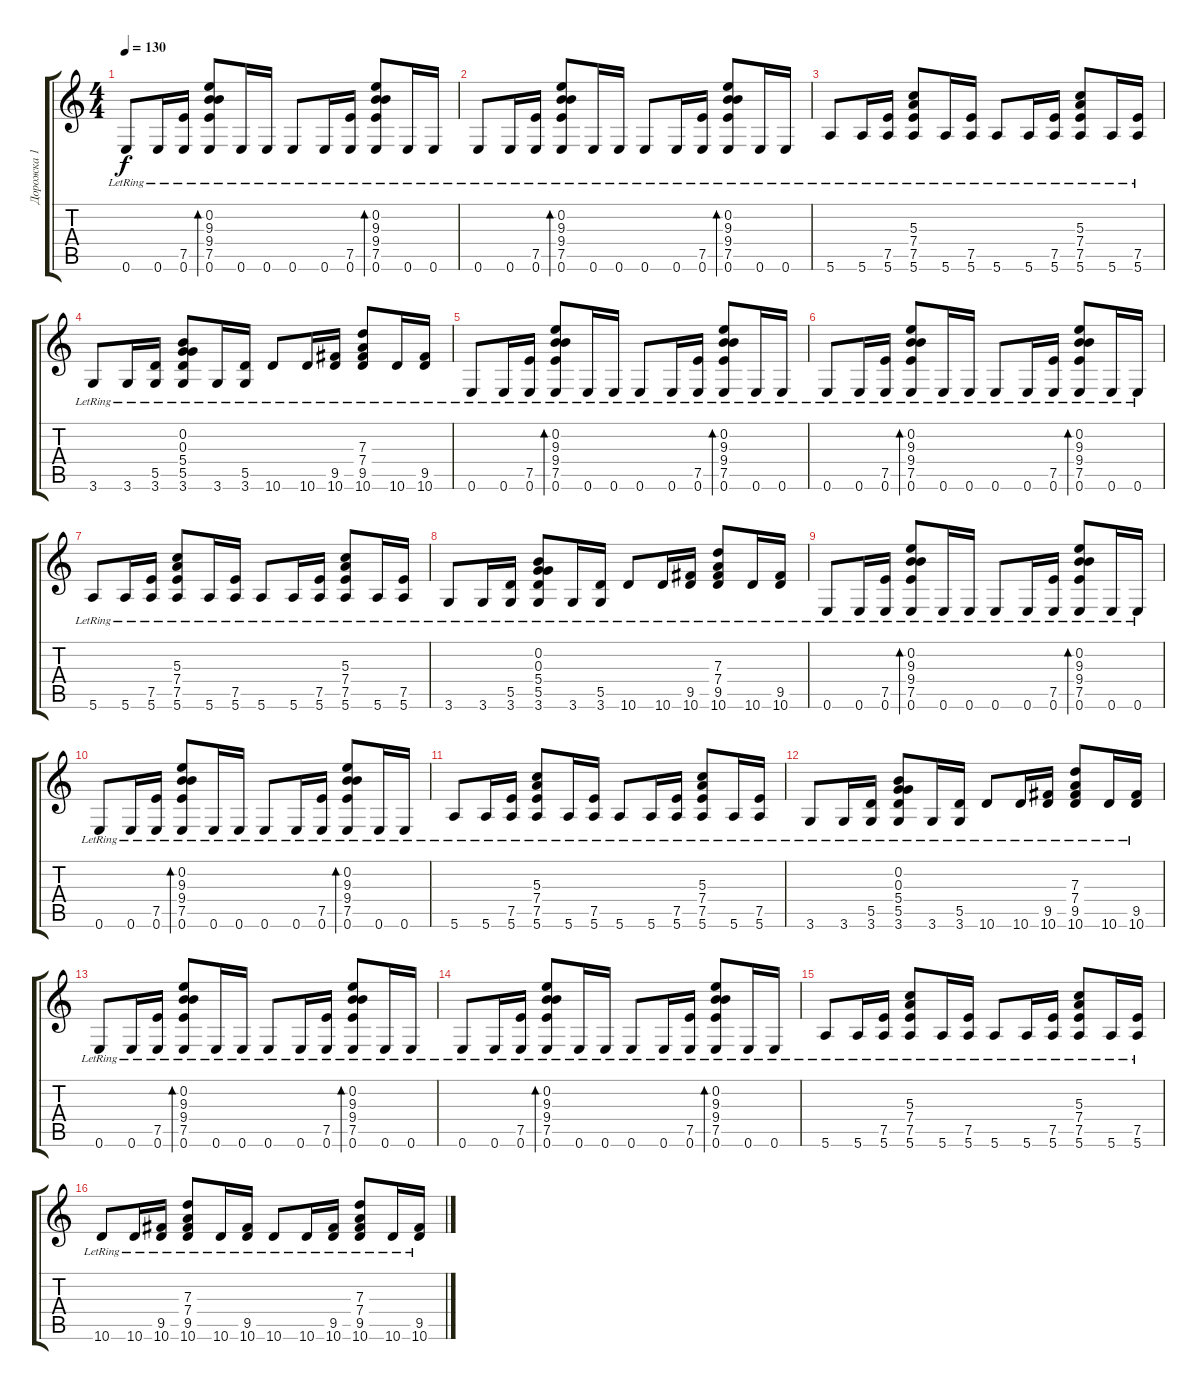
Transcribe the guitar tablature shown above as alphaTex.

\track ("Дорожка 1" "Дорожка 1") {instrument electricguitarmuted}
\staff {score tabs}
\tuning (E4 B3 G3 D3 A2 E2) {hide}
\ts (4 4)
\tempo 130
\clef g2
\ks c
0.6{lr}.8{dy f} 0.6{lr}.16 (7.5 0.6{lr}).16 (0.2 9.3{lr} 9.4{lr} 7.5 0.6{lr}).8{bd 60} 0.6{lr}.16 0.6{lr}.16 0.6{lr}.8 0.6{lr}.16 (7.5 0.6{lr}).16 (0.2 9.3{lr} 9.4{lr} 7.5 0.6{lr}).8{bd 60} 0.6{lr}.16 0.6{lr}.16 |
0.6{lr}.8 0.6{lr}.16 (7.5 0.6{lr}).16 (0.2 9.3{lr} 9.4{lr} 7.5 0.6{lr}).8{bd 60} 0.6{lr}.16 0.6{lr}.16 0.6{lr}.8 0.6{lr}.16 (7.5 0.6{lr}).16 (0.2 9.3{lr} 9.4{lr} 7.5 0.6{lr}).8{bd 60} 0.6{lr}.16 0.6{lr}.16 |
5.6{lr}.8 5.6{lr}.16 (7.5{lr} 5.6{lr}).16 (5.3{lr} 7.4{lr} 7.5{lr} 5.6{lr}).8 5.6{lr}.16 (7.5{lr} 5.6{lr}).16 5.6{lr}.8 5.6{lr}.16 (7.5{lr} 5.6{lr}).16 (5.3{lr} 7.4{lr} 7.5{lr} 5.6{lr}).8 5.6{lr}.16 (7.5{lr} 5.6{lr}).16 |
3.6{lr}.8 3.6{lr}.16 (5.5{lr} 3.6{lr}).16 (0.2{lr} 0.3{lr} 5.4{lr} 5.5{lr} 3.6{lr}).8 3.6{lr}.16 (5.5{lr} 3.6{lr}).16 10.6{lr}.8 10.6{lr}.16 (9.5{lr} 10.6{lr}).16 (7.3{lr} 7.4{lr} 9.5{lr} 10.6{lr}).8 10.6{lr}.16 (9.5{lr} 10.6{lr}).16 |
0.6{lr}.8 0.6{lr}.16 (7.5 0.6{lr}).16 (0.2 9.3{lr} 9.4{lr} 7.5 0.6{lr}).8{bd 60} 0.6{lr}.16 0.6{lr}.16 0.6{lr}.8 0.6{lr}.16 (7.5 0.6{lr}).16 (0.2 9.3{lr} 9.4{lr} 7.5 0.6{lr}).8{bd 60} 0.6{lr}.16 0.6{lr}.16 |
0.6{lr}.8 0.6{lr}.16 (7.5 0.6{lr}).16 (0.2 9.3{lr} 9.4{lr} 7.5 0.6{lr}).8{bd 60} 0.6{lr}.16 0.6{lr}.16 0.6{lr}.8 0.6{lr}.16 (7.5 0.6{lr}).16 (0.2 9.3{lr} 9.4{lr} 7.5 0.6{lr}).8{bd 60} 0.6{lr}.16 0.6{lr}.16 |
5.6{lr}.8 5.6{lr}.16 (7.5{lr} 5.6{lr}).16 (5.3{lr} 7.4{lr} 7.5{lr} 5.6{lr}).8 5.6{lr}.16 (7.5{lr} 5.6{lr}).16 5.6{lr}.8 5.6{lr}.16 (7.5{lr} 5.6{lr}).16 (5.3{lr} 7.4{lr} 7.5{lr} 5.6{lr}).8 5.6{lr}.16 (7.5{lr} 5.6{lr}).16 |
3.6{lr}.8 3.6{lr}.16 (5.5{lr} 3.6{lr}).16 (0.2{lr} 0.3{lr} 5.4{lr} 5.5{lr} 3.6{lr}).8 3.6{lr}.16 (5.5{lr} 3.6{lr}).16 10.6{lr}.8 10.6{lr}.16 (9.5{lr} 10.6{lr}).16 (7.3{lr} 7.4{lr} 9.5{lr} 10.6{lr}).8 10.6{lr}.16 (9.5{lr} 10.6{lr}).16 |
0.6{lr}.8 0.6{lr}.16 (7.5 0.6{lr}).16 (0.2 9.3{lr} 9.4{lr} 7.5 0.6{lr}).8{bd 60} 0.6{lr}.16 0.6{lr}.16 0.6{lr}.8 0.6{lr}.16 (7.5 0.6{lr}).16 (0.2 9.3{lr} 9.4{lr} 7.5 0.6{lr}).8{bd 60} 0.6{lr}.16 0.6{lr}.16 |
0.6{lr}.8 0.6{lr}.16 (7.5 0.6{lr}).16 (0.2 9.3{lr} 9.4{lr} 7.5 0.6{lr}).8{bd 60} 0.6{lr}.16 0.6{lr}.16 0.6{lr}.8 0.6{lr}.16 (7.5 0.6{lr}).16 (0.2 9.3{lr} 9.4{lr} 7.5 0.6{lr}).8{bd 60} 0.6{lr}.16 0.6{lr}.16 |
5.6{lr}.8 5.6{lr}.16 (7.5{lr} 5.6{lr}).16 (5.3{lr} 7.4{lr} 7.5{lr} 5.6{lr}).8 5.6{lr}.16 (7.5{lr} 5.6{lr}).16 5.6{lr}.8 5.6{lr}.16 (7.5{lr} 5.6{lr}).16 (5.3{lr} 7.4{lr} 7.5{lr} 5.6{lr}).8 5.6{lr}.16 (7.5{lr} 5.6{lr}).16 |
3.6{lr}.8 3.6{lr}.16 (5.5{lr} 3.6{lr}).16 (0.2{lr} 0.3{lr} 5.4{lr} 5.5{lr} 3.6{lr}).8 3.6{lr}.16 (5.5{lr} 3.6{lr}).16 10.6{lr}.8 10.6{lr}.16 (9.5{lr} 10.6{lr}).16 (7.3{lr} 7.4{lr} 9.5{lr} 10.6{lr}).8 10.6{lr}.16 (9.5{lr} 10.6{lr}).16 |
0.6{lr}.8 0.6{lr}.16 (7.5 0.6{lr}).16 (0.2 9.3{lr} 9.4{lr} 7.5 0.6{lr}).8{bd 60} 0.6{lr}.16 0.6{lr}.16 0.6{lr}.8 0.6{lr}.16 (7.5 0.6{lr}).16 (0.2 9.3{lr} 9.4{lr} 7.5 0.6{lr}).8{bd 60} 0.6{lr}.16 0.6{lr}.16 |
0.6{lr}.8 0.6{lr}.16 (7.5 0.6{lr}).16 (0.2 9.3{lr} 9.4{lr} 7.5 0.6{lr}).8{bd 60} 0.6{lr}.16 0.6{lr}.16 0.6{lr}.8 0.6{lr}.16 (7.5 0.6{lr}).16 (0.2 9.3{lr} 9.4{lr} 7.5 0.6{lr}).8{bd 60} 0.6{lr}.16 0.6{lr}.16 |
5.6{lr}.8 5.6{lr}.16 (7.5{lr} 5.6{lr}).16 (5.3{lr} 7.4{lr} 7.5{lr} 5.6{lr}).8 5.6{lr}.16 (7.5{lr} 5.6{lr}).16 5.6{lr}.8 5.6{lr}.16 (7.5{lr} 5.6{lr}).16 (5.3{lr} 7.4{lr} 7.5{lr} 5.6{lr}).8 5.6{lr}.16 (7.5{lr} 5.6{lr}).16 |
10.6{lr}.8 10.6{lr}.16 (9.5{lr} 10.6{lr}).16 (7.3{lr} 7.4{lr} 9.5{lr} 10.6{lr}).8 10.6{lr}.16 (9.5{lr} 10.6{lr}).16 10.6{lr}.8 10.6{lr}.16 (9.5{lr} 10.6{lr}).16 (7.3{lr} 7.4{lr} 9.5{lr} 10.6{lr}).8 10.6{lr}.16 (9.5{lr} 10.6{lr}).16
